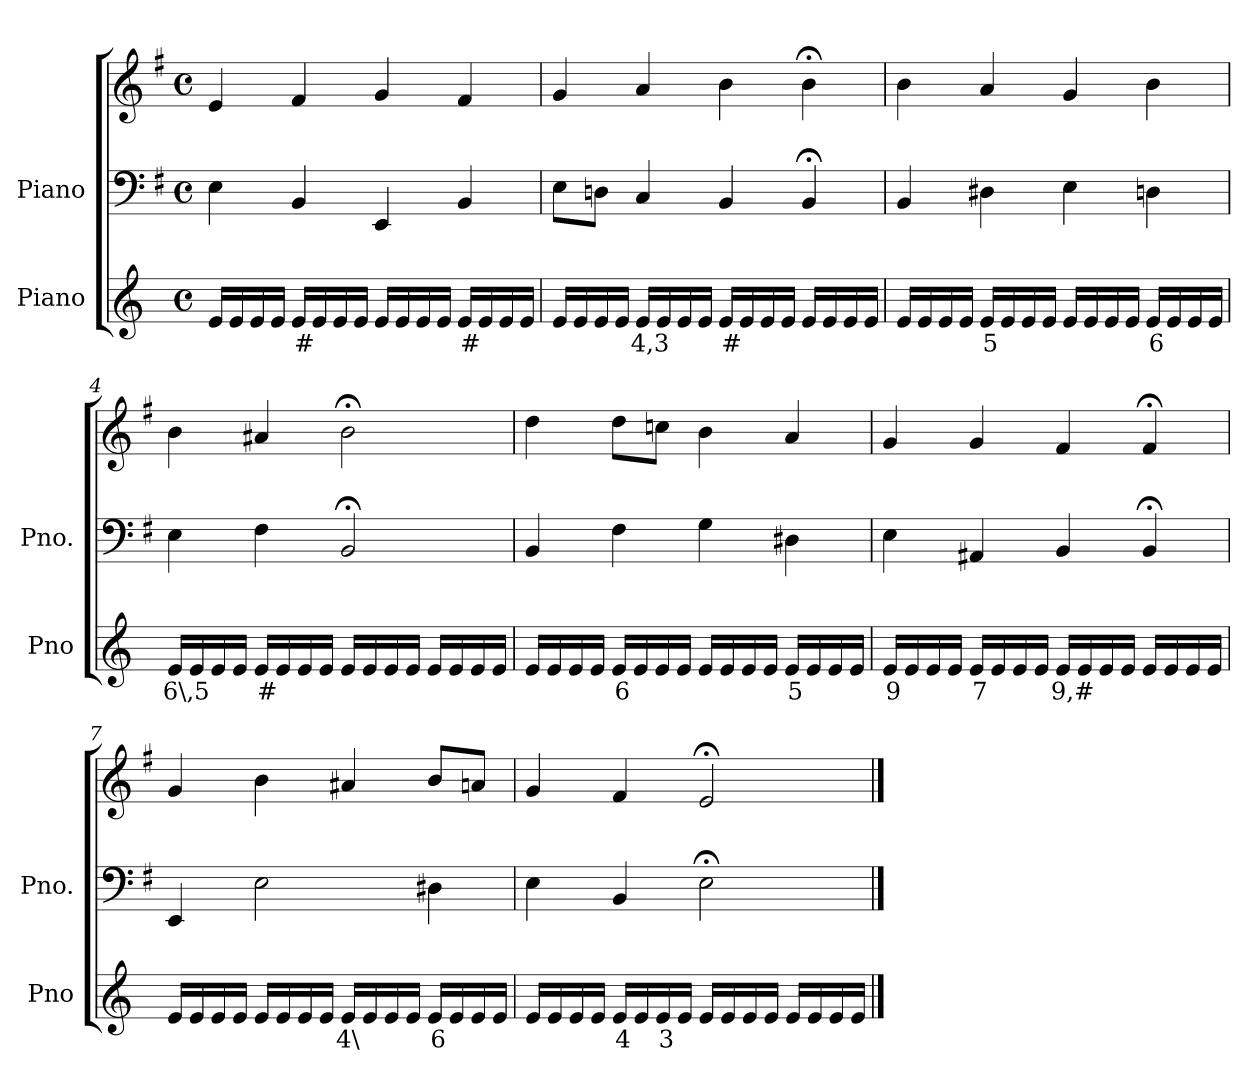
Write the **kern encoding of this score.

**kern	**text	**kern	**kern
*part2	*part2	*part1	*part1
*staff3	*staff3	*staff2	*staff1
*I"Piano	*	*I"Piano	*
*I'Pno	*	*I'Pno.	*
*clefG2	*	*clefF4	*clefG2
*k[]	*	*k[f#]	*k[f#]
*M4/4	*	*M4/4	*M4/4
*met(c)	*	*met(c)	*met(c)
=1	=1	=1	=1
16e/LL	.	4E\	4e/
16e/	.	.	.
16e/	.	.	.
16e/JJ	.	.	.
!	!LO:LY:b	!	!
16e/LL	#	4BB/	4f#/
16e/	.	.	.
16e/	.	.	.
16e/JJ	.	.	.
16e/LL	.	4EE/	4g/
16e/	.	.	.
16e/	.	.	.
16e/JJ	.	.	.
!	!LO:LY:b	!	!
16e/LL	#	4BB/	4f#/
16e/	.	.	.
16e/	.	.	.
16e/JJ	.	.	.
=2	=2	=2	=2
16e/LL	.	8E\L	4g/
16e/	.	.	.
!	!LO:LY:b	!	!
16e/	_	8Dn\J	.
16e/JJ	.	.	.
!	!LO:LY:b	!	!
16e/LL	4,3	4C/	4a/
16e/	.	.	.
16e/	.	.	.
16e/JJ	.	.	.
!	!LO:LY:b	!	!
16e/LL	#	4BB/	4b\
16e/	.	.	.
16e/	.	.	.
16e/JJ	.	.	.
16e/LL	.	4BB;</	4b;<\
16e/	.	.	.
16e/	.	.	.
16e/JJ	.	.	.
=3	=3	=3	=3
16e/LL	.	4BB/	4b\
16e/	.	.	.
16e/	.	.	.
16e/JJ	.	.	.
!	!LO:LY:b	!	!
16e/LL	5	4D#X\	4a/
16e/	.	.	.
16e/	.	.	.
16e/JJ	.	.	.
16e/LL	.	4E\	4g/
16e/	.	.	.
16e/	.	.	.
16e/JJ	.	.	.
!	!LO:LY:b	!	!
16e/LL	6	4Dn\	4b\
16e/	.	.	.
16e/	.	.	.
16e/JJ	.	.	.
=4	=4	=4	=4
!	!LO:LY:b	!	!
16e/LL	6\,5	4E\	4b\
16e/	.	.	.
16e/	.	.	.
16e/JJ	.	.	.
!	!LO:LY:b	!	!
16e/LL	#	4F#\	4a#X/
16e/	.	.	.
16e/	.	.	.
16e/JJ	.	.	.
16e/LL	.	2BB;</	2b;<\
16e/	.	.	.
16e/	.	.	.
16e/JJ	.	.	.
16e/LL	.	.	.
16e/	.	.	.
16e/	.	.	.
16e/JJ	.	.	.
=5	=5	=5	=5
16e/LL	.	4BB/	4dd\
16e/	.	.	.
16e/	.	.	.
16e/JJ	.	.	.
!	!LO:LY:b	!	!
16e/LL	6	4F#\	8dd\L
16e/	.	.	.
16e/	.	.	8ccn\J
16e/JJ	.	.	.
16e/LL	.	4G\	4b\
16e/	.	.	.
16e/	.	.	.
16e/JJ	.	.	.
!	!LO:LY:b	!	!
16e/LL	5	4D#X\	4a/
16e/	.	.	.
16e/	.	.	.
16e/JJ	.	.	.
=6	=6	=6	=6
!	!LO:LY:b	!	!
16e/LL	9	4E\	4g/
16e/	.	.	.
16e/	.	.	.
16e/JJ	.	.	.
!	!LO:LY:b	!	!
16e/LL	7	4AA#X/	4g/
16e/	.	.	.
16e/	.	.	.
16e/JJ	.	.	.
!	!LO:LY:b	!	!
16e/LL	9,#	4BB/	4f#/
16e/	.	.	.
16e/	.	.	.
16e/JJ	.	.	.
16e/LL	.	4BB;</	4f#;</
16e/	.	.	.
16e/	.	.	.
16e/JJ	.	.	.
=7	=7	=7	=7
16e/LL	.	4EE/	4g/
16e/	.	.	.
16e/	.	.	.
16e/JJ	.	.	.
16e/LL	.	2E\	4b\
16e/	.	.	.
16e/	.	.	.
16e/JJ	.	.	.
!	!LO:LY:b	!	!
16e/LL	4\	.	4a#X/
16e/	.	.	.
16e/	.	.	.
16e/JJ	.	.	.
!	!LO:LY:b	!	!
16e/LL	6	4D#X\	8b/L
16e/	.	.	.
16e/	.	.	8an/J
16e/JJ	.	.	.
=8	=8	=8	=8
16e/LL	.	4E\	4g/
16e/	.	.	.
16e/	.	.	.
16e/JJ	.	.	.
!	!LO:LY:b	!	!
16e/LL	4	4BB/	4f#/
16e/	.	.	.
!	!LO:LY:b	!	!
16e/	3	.	.
16e/JJ	.	.	.
16e/LL	.	2E;<\	2e;</
16e/	.	.	.
16e/	.	.	.
16e/JJ	.	.	.
16e/LL	.	.	.
16e/	.	.	.
16e/	.	.	.
16e/JJ	.	.	.
==	==	==	==
*-	*-	*-	*-
